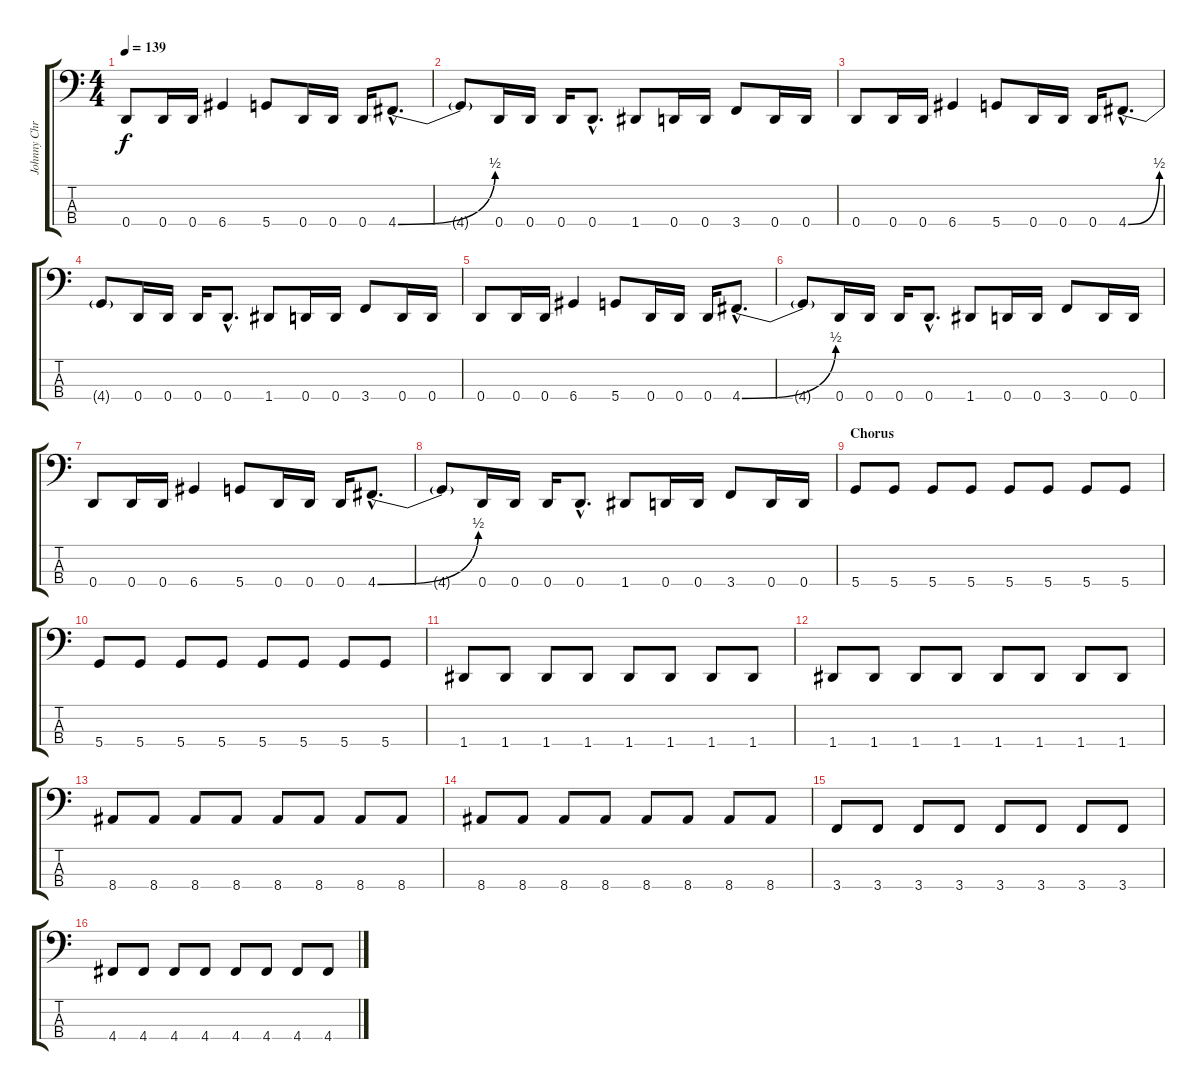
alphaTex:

\track ("Johnny Christ" "Johnny Chr") {instrument electricbasspick}
\staff {score tabs}
\tuning (G2 D2 A1 D1) {hide}
\ts (4 4)
\tempo 139
\clef f4
\ks c
0.4.8{dy f} 0.4.16 0.4.16 6.4.4 5.4.8 0.4.16 0.4.16 0.4.16 4.4{be (bend 0 0 60 2) hac}.8{d} |
4.4{t}.8 0.4.16 0.4.16 0.4.16 0.4{hac}.8{d} 1.4.8 0.4.16 0.4.16 3.4.8 0.4.16 0.4.16 |
0.4.8 0.4.16 0.4.16 6.4.4 5.4.8 0.4.16 0.4.16 0.4.16 4.4{be (bend 0 0 60 2) hac}.8{d} |
4.4{t}.8 0.4.16 0.4.16 0.4.16 0.4{hac}.8{d} 1.4.8 0.4.16 0.4.16 3.4.8 0.4.16 0.4.16 |
0.4.8 0.4.16 0.4.16 6.4.4 5.4.8 0.4.16 0.4.16 0.4.16 4.4{be (bend 0 0 60 2) hac}.8{d} |
4.4{t}.8 0.4.16 0.4.16 0.4.16 0.4{hac}.8{d} 1.4.8 0.4.16 0.4.16 3.4.8 0.4.16 0.4.16 |
0.4.8 0.4.16 0.4.16 6.4.4 5.4.8 0.4.16 0.4.16 0.4.16 4.4{be (bend 0 0 60 2) hac}.8{d} |
4.4{t}.8 0.4.16 0.4.16 0.4.16 0.4{hac}.8{d} 1.4.8 0.4.16 0.4.16 3.4.8 0.4.16 0.4.16 |
\section ("" "Chorus")
5.4.8 5.4.8 5.4.8 5.4.8 5.4.8 5.4.8 5.4.8 5.4.8 |
5.4.8 5.4.8 5.4.8 5.4.8 5.4.8 5.4.8 5.4.8 5.4.8 |
1.4.8 1.4.8 1.4.8 1.4.8 1.4.8 1.4.8 1.4.8 1.4.8 |
1.4.8 1.4.8 1.4.8 1.4.8 1.4.8 1.4.8 1.4.8 1.4.8 |
8.4.8 8.4.8 8.4.8 8.4.8 8.4.8 8.4.8 8.4.8 8.4.8 |
8.4.8 8.4.8 8.4.8 8.4.8 8.4.8 8.4.8 8.4.8 8.4.8 |
3.4.8 3.4.8 3.4.8 3.4.8 3.4.8 3.4.8 3.4.8 3.4.8 |
4.4.8 4.4.8 4.4.8 4.4.8 4.4.8 4.4.8 4.4.8 4.4.8
